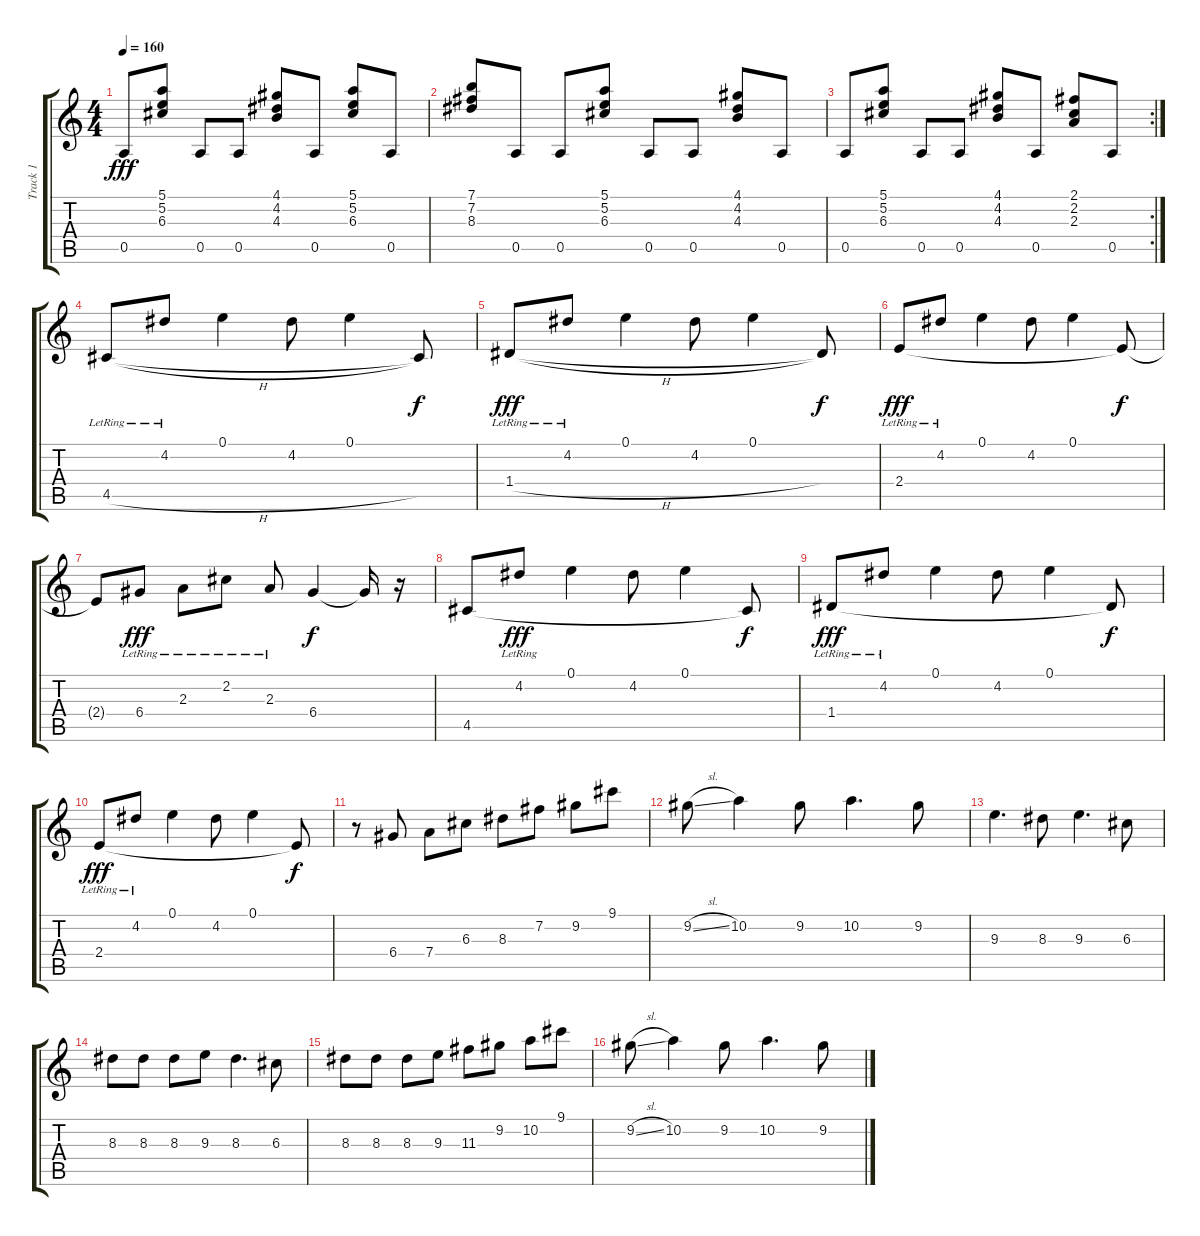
\track ("Track 1" "Track 1") {instrument acousticguitarnylon}
\staff {score tabs}
\tuning (E4 B3 G3 D3 A2 E2) {hide}
\ts (4 4)
\tempo 160
\clef g2
\ks c
0.5.8{dy fff} (5.1 5.2 6.3).8 0.5.8 0.5.8 (4.1 4.2 4.3).8 0.5.8 (5.1 5.2 6.3).8 0.5.8 |
(7.1 7.2 8.3).8 0.5.8 0.5.8 (5.1 5.2 6.3).8 0.5.8 0.5.8 (4.1 4.2 4.3).8 0.5.8 |
\rc 2
0.5.8 (5.1 5.2 6.3).8 0.5.8 0.5.8 (4.1 4.2 4.3).8 0.5.8 (2.1 2.2 2.3).8 0.5.8 |
4.5{h lr}.8 4.2{lr}.8 0.1.4 4.2.8 0.1.4 4.5{t}.8{dy f} |
1.4{h lr}.8{dy fff} 4.2{lr}.8 0.1.4 4.2.8 0.1.4 1.4{t}.8{dy f} |
2.4{lr}.8{dy fff} 4.2{lr}.8 0.1.4 4.2.8 0.1.4 2.4{t}.8{dy f} |
2.4{t}.8 6.4{lr}.8{dy fff} 2.3{lr}.8 2.2{lr}.8 2.3{lr}.8 6.4.4{dy f} 6.4{t}.16 r.16 |
4.5.8 4.2{lr}.8{dy fff} 0.1.4 4.2.8 0.1.4 4.5{t}.8{dy f} |
1.4{lr}.8{dy fff} 4.2{lr}.8 0.1.4 4.2.8 0.1.4 1.4{t}.8{dy f} |
2.4{lr}.8{dy fff} 4.2{lr}.8 0.1.4 4.2.8 0.1.4 2.4{t}.8{dy f} |
r.8 6.4.8 7.4.8 6.3.8 8.3.8 7.2.8 9.2.8 9.1.8 |
9.2{sl}.8 10.2.4 9.2.8 10.2.4{d} 9.2.8 |
9.3.4{d} 8.3.8 9.3.4{d} 6.3.8 |
8.3.8 8.3.8 8.3.8 9.3.8 8.3.4{d} 6.3.8 |
8.3.8 8.3.8 8.3.8 9.3.8 11.3.8 9.2.8 10.2.8 9.1.8 |
9.2{sl}.8 10.2.4 9.2.8 10.2.4{d} 9.2.8
